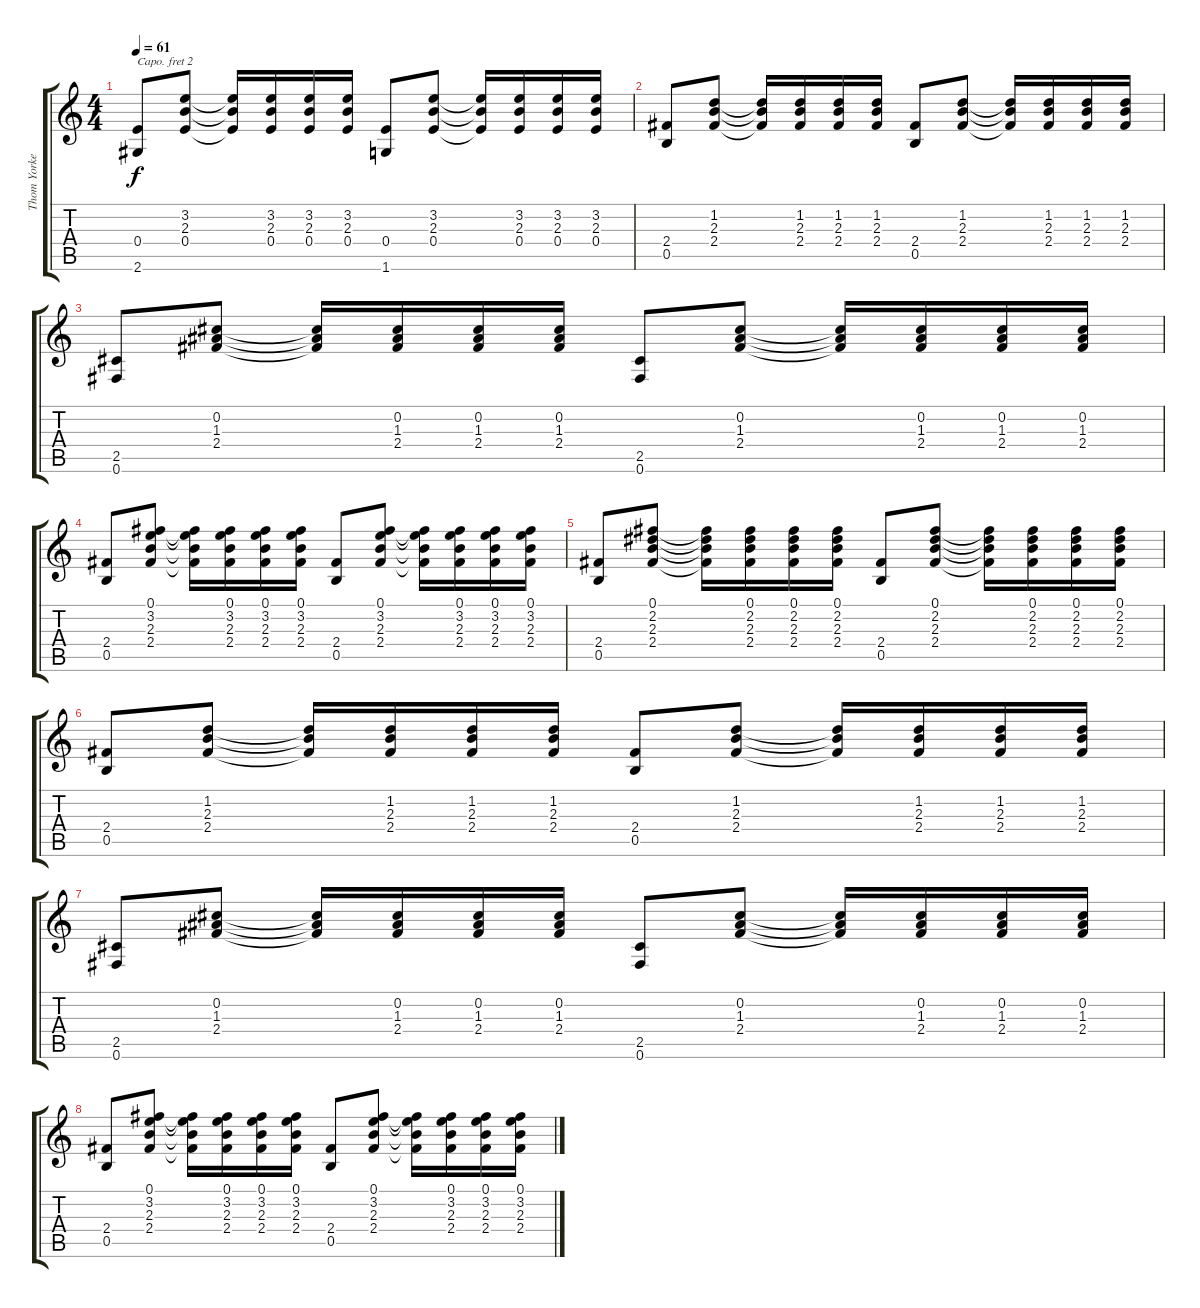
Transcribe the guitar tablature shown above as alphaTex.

\track ("Thom Yorke" "Thom Yorke") {instrument acousticguitarsteel}
\staff {score tabs}
\capo 2
\tuning (E4 B3 G3 D3 A2 E2) {hide}
\ts (4 4)
\tempo 61
\clef g2
\ks c
(0.4 2.6).8{dy f} (3.2 2.3 0.4).8 (3.2{t} 2.3{t} 0.4{t}).16 (3.2 2.3 0.4).16 (3.2 2.3 0.4).16 (3.2 2.3 0.4).16 (0.4 1.6).8 (3.2 2.3 0.4).8 (3.2{t} 2.3{t} 0.4{t}).16 (3.2 2.3 0.4).16 (3.2 2.3 0.4).16 (3.2 2.3 0.4).16 |
(2.4 0.5).8 (1.2 2.3 2.4).8 (1.2{t} 2.3{t} 2.4{t}).16 (1.2 2.3 2.4).16 (1.2 2.3 2.4).16 (1.2 2.3 2.4).16 (2.4 0.5).8 (1.2 2.3 2.4).8 (1.2{t} 2.3{t} 2.4{t}).16 (1.2 2.3 2.4).16 (1.2 2.3 2.4).16 (1.2 2.3 2.4).16 |
(2.5 0.6).8 (0.2 1.3 2.4).8 (0.2{t} 1.3{t} 2.4{t}).16 (0.2 1.3 2.4).16 (0.2 1.3 2.4).16 (0.2 1.3 2.4).16 (2.5 0.6).8 (0.2 1.3 2.4).8 (0.2{t} 1.3{t} 2.4{t}).16 (0.2 1.3 2.4).16 (0.2 1.3 2.4).16 (0.2 1.3 2.4).16 |
(2.4 0.5).8 (0.1 3.2 2.3 2.4).8 (0.1{t} 3.2{t} 2.3{t} 2.4{t}).16 (0.1 3.2 2.3 2.4).16 (0.1 3.2 2.3 2.4).16 (0.1 3.2 2.3 2.4).16 (2.4 0.5).8 (0.1 3.2 2.3 2.4).8 (0.1{t} 3.2{t} 2.3{t} 2.4{t}).16 (0.1 3.2 2.3 2.4).16 (0.1 3.2 2.3 2.4).16 (0.1 3.2 2.3 2.4).16 |
(2.4 0.5).8 (0.1 2.2 2.3 2.4).8 (0.1{t} 2.2{t} 2.3{t} 2.4{t}).16 (0.1 2.2 2.3 2.4).16 (0.1 2.2 2.3 2.4).16 (0.1 2.2 2.3 2.4).16 (2.4 0.5).8 (0.1 2.2 2.3 2.4).8 (0.1{t} 2.2{t} 2.3{t} 2.4{t}).16 (0.1 2.2 2.3 2.4).16 (0.1 2.2 2.3 2.4).16 (0.1 2.2 2.3 2.4).16 |
(2.4 0.5).8 (1.2 2.3 2.4).8 (1.2{t} 2.3{t} 2.4{t}).16 (1.2 2.3 2.4).16 (1.2 2.3 2.4).16 (1.2 2.3 2.4).16 (2.4 0.5).8 (1.2 2.3 2.4).8 (1.2{t} 2.3{t} 2.4{t}).16 (1.2 2.3 2.4).16 (1.2 2.3 2.4).16 (1.2 2.3 2.4).16 |
(2.5 0.6).8 (0.2 1.3 2.4).8 (0.2{t} 1.3{t} 2.4{t}).16 (0.2 1.3 2.4).16 (0.2 1.3 2.4).16 (0.2 1.3 2.4).16 (2.5 0.6).8 (0.2 1.3 2.4).8 (0.2{t} 1.3{t} 2.4{t}).16 (0.2 1.3 2.4).16 (0.2 1.3 2.4).16 (0.2 1.3 2.4).16 |
(2.4 0.5).8 (0.1 3.2 2.3 2.4).8 (0.1{t} 3.2{t} 2.3{t} 2.4{t}).16 (0.1 3.2 2.3 2.4).16 (0.1 3.2 2.3 2.4).16 (0.1 3.2 2.3 2.4).16 (2.4 0.5).8 (0.1 3.2 2.3 2.4).8 (0.1{t} 3.2{t} 2.3{t} 2.4{t}).16 (0.1 3.2 2.3 2.4).16 (0.1 3.2 2.3 2.4).16 (0.1 3.2 2.3 2.4).16
